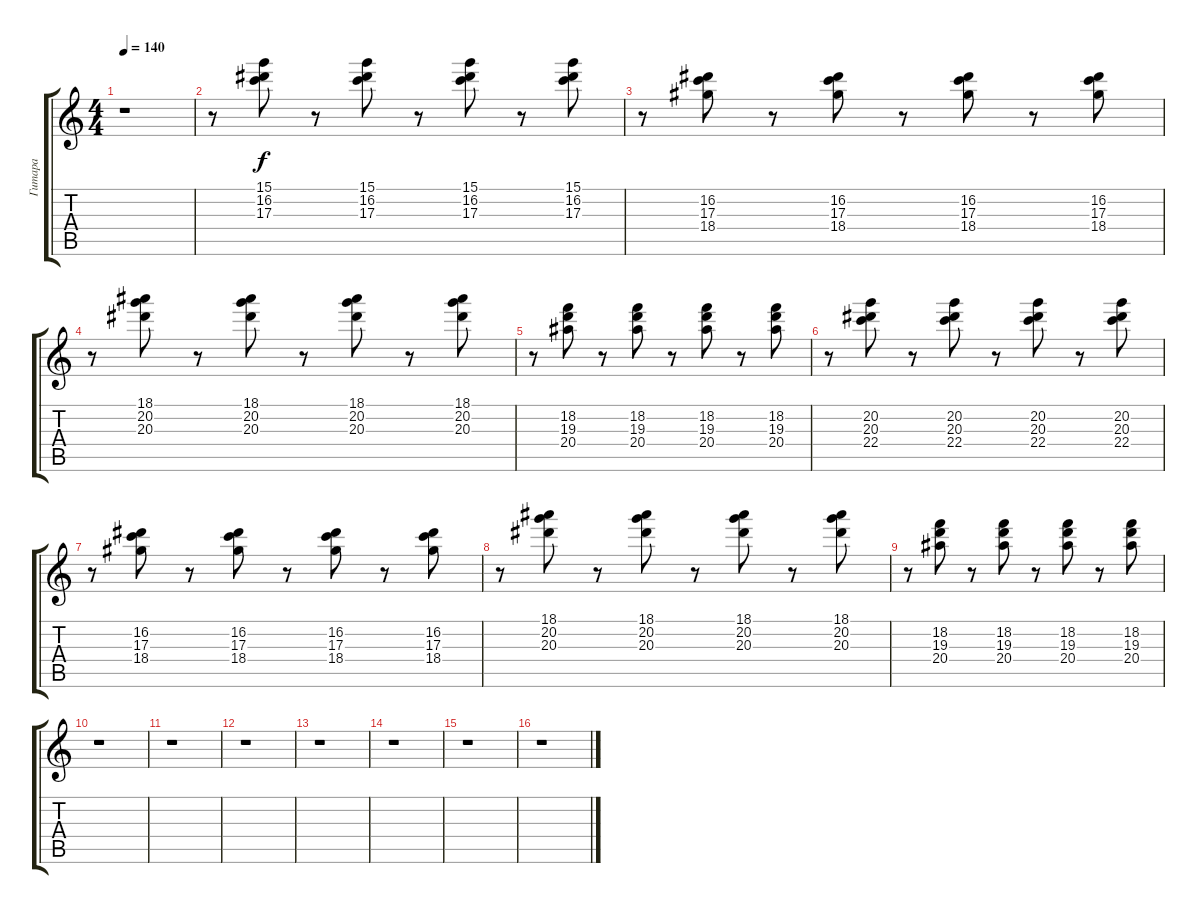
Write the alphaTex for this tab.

\track ("Гитара" "Гитара") {instrument acousticguitarsteel}
\staff {score tabs}
\tuning (E4 B3 G3 D3 A2 E2) {hide}
\ts (4 4)
\tempo 140
\clef g2
\ks c
r.1{dy f} |
r.8 (15.1 16.2 17.3).8 r.8 (15.1 16.2 17.3).8 r.8 (15.1 16.2 17.3).8 r.8 (15.1 16.2 17.3).8 |
r.8 (16.2 17.3 18.4).8 r.8 (16.2 17.3 18.4).8 r.8 (16.2 17.3 18.4).8 r.8 (16.2 17.3 18.4).8 |
r.8 (18.1 20.2 20.3).8 r.8 (18.1 20.2 20.3).8 r.8 (18.1 20.2 20.3).8 r.8 (18.1 20.2 20.3).8 |
r.8 (18.2 19.3 20.4).8 r.8 (18.2 19.3 20.4).8 r.8 (18.2 19.3 20.4).8 r.8 (18.2 19.3 20.4).8 |
r.8 (20.2 20.3 22.4).8 r.8 (20.2 20.3 22.4).8 r.8 (20.2 20.3 22.4).8 r.8 (20.2 20.3 22.4).8 |
r.8 (16.2 17.3 18.4).8 r.8 (16.2 17.3 18.4).8 r.8 (16.2 17.3 18.4).8 r.8 (16.2 17.3 18.4).8 |
r.8 (18.1 20.2 20.3).8 r.8 (18.1 20.2 20.3).8 r.8 (18.1 20.2 20.3).8 r.8 (18.1 20.2 20.3).8 |
r.8 (18.2 19.3 20.4).8 r.8 (18.2 19.3 20.4).8 r.8 (18.2 19.3 20.4).8 r.8 (18.2 19.3 20.4).8 |
r.1 |
r.1 |
r.1 |
r.1 |
r.1 |
r.1 |
r.1
